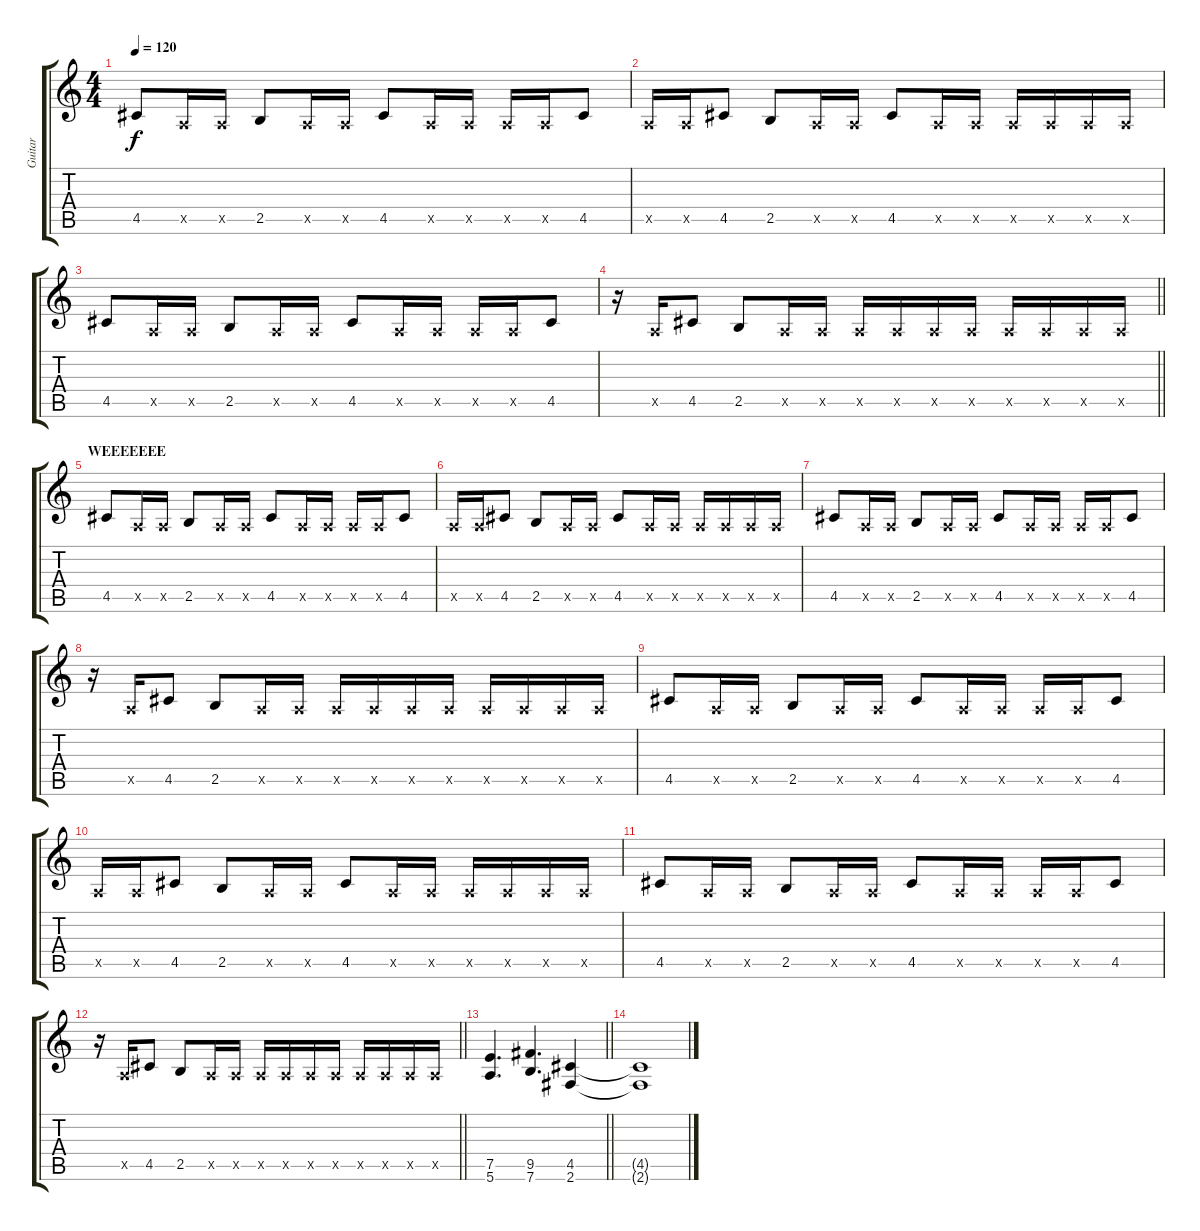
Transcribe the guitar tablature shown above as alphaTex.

\track ("Guitar" "Guitar") {instrument distortionguitar}
\staff {score tabs}
\tuning (E4 B3 G3 D3 A2 E2) {hide}
\ts (4 4)
\tempo 120
\clef g2
\ks c
4.5.8{dy f} 0.5{x}.16 0.5{x}.16 2.5.8 0.5{x}.16 0.5{x}.16 4.5.8 0.5{x}.16 0.5{x}.16 0.5{x}.16 0.5{x}.16 4.5.8 |
0.5{x}.16 0.5{x}.16 4.5.8 2.5.8 0.5{x}.16 0.5{x}.16 4.5.8 0.5{x}.16 0.5{x}.16 0.5{x}.16 0.5{x}.16 0.5{x}.16 0.5{x}.16 |
4.5.8 0.5{x}.16 0.5{x}.16 2.5.8 0.5{x}.16 0.5{x}.16 4.5.8 0.5{x}.16 0.5{x}.16 0.5{x}.16 0.5{x}.16 4.5.8 |
\barLineRight lightlight
r.16 0.5{x}.16 4.5.8 2.5.8 0.5{x}.16 0.5{x}.16 0.5{x}.16 0.5{x}.16 0.5{x}.16 0.5{x}.16 0.5{x}.16 0.5{x}.16 0.5{x}.16 0.5{x}.16 |
\section ("" "WEEEEEEE")
4.5.8 0.5{x}.16 0.5{x}.16 2.5.8 0.5{x}.16 0.5{x}.16 4.5.8 0.5{x}.16 0.5{x}.16 0.5{x}.16 0.5{x}.16 4.5.8 |
0.5{x}.16 0.5{x}.16 4.5.8 2.5.8 0.5{x}.16 0.5{x}.16 4.5.8 0.5{x}.16 0.5{x}.16 0.5{x}.16 0.5{x}.16 0.5{x}.16 0.5{x}.16 |
4.5.8 0.5{x}.16 0.5{x}.16 2.5.8 0.5{x}.16 0.5{x}.16 4.5.8 0.5{x}.16 0.5{x}.16 0.5{x}.16 0.5{x}.16 4.5.8 |
r.16 0.5{x}.16 4.5.8 2.5.8 0.5{x}.16 0.5{x}.16 0.5{x}.16 0.5{x}.16 0.5{x}.16 0.5{x}.16 0.5{x}.16 0.5{x}.16 0.5{x}.16 0.5{x}.16 |
4.5.8 0.5{x}.16 0.5{x}.16 2.5.8 0.5{x}.16 0.5{x}.16 4.5.8 0.5{x}.16 0.5{x}.16 0.5{x}.16 0.5{x}.16 4.5.8 |
0.5{x}.16 0.5{x}.16 4.5.8 2.5.8 0.5{x}.16 0.5{x}.16 4.5.8 0.5{x}.16 0.5{x}.16 0.5{x}.16 0.5{x}.16 0.5{x}.16 0.5{x}.16 |
4.5.8 0.5{x}.16 0.5{x}.16 2.5.8 0.5{x}.16 0.5{x}.16 4.5.8 0.5{x}.16 0.5{x}.16 0.5{x}.16 0.5{x}.16 4.5.8 |
\barLineRight lightlight
r.16 0.5{x}.16 4.5.8 2.5.8 0.5{x}.16 0.5{x}.16 0.5{x}.16 0.5{x}.16 0.5{x}.16 0.5{x}.16 0.5{x}.16 0.5{x}.16 0.5{x}.16 0.5{x}.16 |
\barLineRight lightlight
(7.5 5.6).4{d} (9.5 7.6).4{d} (4.5 2.6).4 |
(4.5{t} 2.6{t}).1
